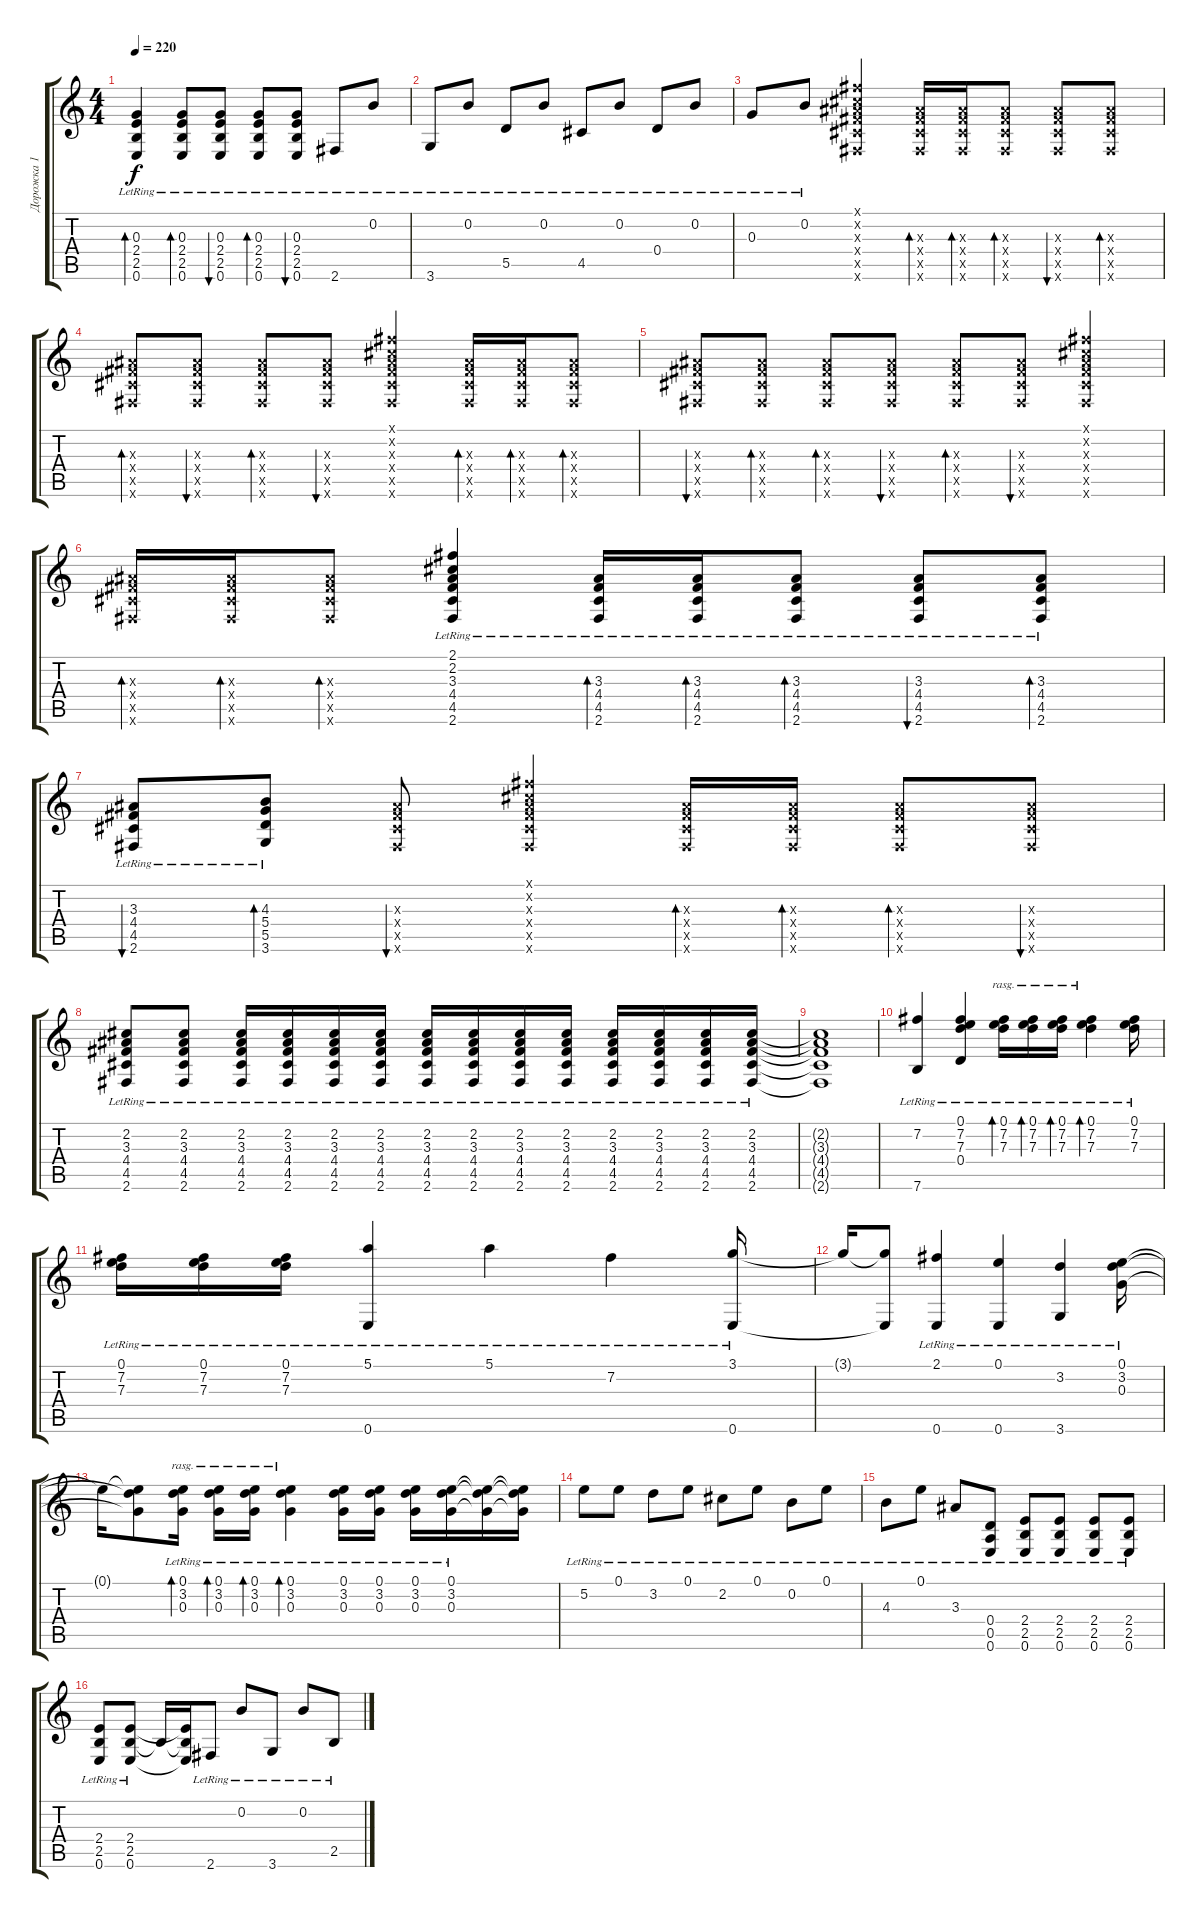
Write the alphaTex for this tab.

\track ("Дорожка 1" "Дорожка 1") {instrument acousticguitarsteel}
\staff {score tabs}
\tuning (E4 B3 G3 D3 A2 E2) {hide}
\ts (4 4)
\tempo 220
\clef g2
\ks c
(0.3{lr} 2.4{lr} 2.5{lr} 0.6{lr}).4{bd 120 dy f} (0.3{lr} 2.4{lr} 2.5{lr} 0.6{lr}).8{bd 120} (0.3{lr} 2.4{lr} 2.5{lr} 0.6{lr}).8{bu 120} (0.3{lr} 2.4{lr} 2.5{lr} 0.6{lr}).8{bd 120} (0.3{lr} 2.4{lr} 2.5{lr} 0.6{lr}).8{bu 120} 2.6{lr}.8 0.2{lr}.8 |
3.6{lr}.8 0.2{lr}.8 5.5{lr}.8 0.2{lr}.8 4.5{lr}.8 0.2{lr}.8 0.4{lr}.8 0.2{lr}.8 |
0.3{lr}.8 0.2{lr}.8 (2.1{x} 2.2{x} 3.3{x} 4.4{x} 4.5{x} 2.6{x}).4 (3.3{x} 4.4{x} 4.5{x} 2.6{x}).16{bd 60} (3.3{x} 4.4{x} 4.5{x} 2.6{x}).16{bd 60} (3.3{x} 4.4{x} 4.5{x} 2.6{x}).8{bd 60} (3.3{x} 4.4{x} 4.5{x} 2.6{x}).8{bu 60} (3.3{x} 4.4{x} 4.5{x} 2.6{x}).8{bd 60} |
(3.3{x} 4.4{x} 4.5{x} 2.6{x}).8{bd 60} (3.3{x} 4.4{x} 4.5{x} 2.6{x}).8{bu 60} (3.3{x} 4.4{x} 4.5{x} 2.6{x}).8{bd 60} (3.3{x} 4.4{x} 4.5{x} 2.6{x}).8{bu 60} (2.1{x} 2.2{x} 3.3{x} 4.4{x} 4.5{x} 2.6{x}).4 (3.3{x} 4.4{x} 4.5{x} 2.6{x}).16{bd 60} (3.3{x} 4.4{x} 4.5{x} 2.6{x}).16{bd 60} (3.3{x} 4.4{x} 4.5{x} 2.6{x}).8{bd 60} |
(3.3{x} 4.4{x} 4.5{x} 2.6{x}).8{bu 60} (3.3{x} 4.4{x} 4.5{x} 2.6{x}).8{bd 60} (3.3{x} 4.4{x} 4.5{x} 2.6{x}).8{bd 60} (3.3{x} 4.4{x} 4.5{x} 2.6{x}).8{bu 60} (3.3{x} 4.4{x} 4.5{x} 2.6{x}).8{bd 60} (3.3{x} 4.4{x} 4.5{x} 2.6{x}).8{bu 60} (2.1{x} 2.2{x} 3.3{x} 4.4{x} 4.5{x} 2.6{x}).4 |
(3.3{x} 4.4{x} 4.5{x} 2.6{x}).16{bd 60} (3.3{x} 4.4{x} 4.5{x} 2.6{x}).16{bd 60} (3.3{x} 4.4{x} 4.5{x} 2.6{x}).8{bd 60} (2.1{lr} 2.2{lr} 3.3{lr} 4.4{lr} 4.5{lr} 2.6{lr}).4 (3.3{lr} 4.4{lr} 4.5{lr} 2.6{lr}).16{bd 60} (3.3{lr} 4.4{lr} 4.5{lr} 2.6{lr}).16{bd 60} (3.3{lr} 4.4{lr} 4.5{lr} 2.6{lr}).8{bd 60} (3.3{lr} 4.4{lr} 4.5{lr} 2.6{lr}).8{bu 60} (3.3{lr} 4.4{lr} 4.5{lr} 2.6{lr}).8{bd 60} |
(3.3{lr} 4.4{lr} 4.5{lr} 2.6{lr}).8{bu 60} (4.3{lr} 5.4{lr} 5.5{lr} 3.6{lr}).8{bd 60} (3.3{x} 4.4{x} 4.5{x} 2.6{x}).8{bu 60} (2.1{x} 2.2{x} 3.3{x} 4.4{x} 4.5{x} 2.6{x}).4 (3.3{x} 4.4{x} 4.5{x} 2.6{x}).16{bd 60} (3.3{x} 4.4{x} 4.5{x} 2.6{x}).16{bd 60} (3.3{x} 4.4{x} 4.5{x} 2.6{x}).8{bd 60} (3.3{x} 4.4{x} 4.5{x} 2.6{x}).8{bu 60} |
(2.2{lr} 3.3{lr} 4.4{lr} 4.5{lr} 2.6{lr}).8 (2.2{lr} 3.3{lr} 4.4{lr} 4.5{lr} 2.6{lr}).8 (2.2{lr} 3.3{lr} 4.4{lr} 4.5{lr} 2.6{lr}).16 (2.2{lr} 3.3{lr} 4.4{lr} 4.5{lr} 2.6{lr}).16 (2.2{lr} 3.3{lr} 4.4{lr} 4.5{lr} 2.6{lr}).16 (2.2{lr} 3.3{lr} 4.4{lr} 4.5{lr} 2.6{lr}).16 (2.2{lr} 3.3{lr} 4.4{lr} 4.5{lr} 2.6{lr}).16 (2.2{lr} 3.3{lr} 4.4{lr} 4.5{lr} 2.6{lr}).16 (2.2{lr} 3.3{lr} 4.4{lr} 4.5{lr} 2.6{lr}).16 (2.2{lr} 3.3{lr} 4.4{lr} 4.5{lr} 2.6{lr}).16 (2.2{lr} 3.3{lr} 4.4{lr} 4.5{lr} 2.6{lr}).16 (2.2{lr} 3.3{lr} 4.4{lr} 4.5{lr} 2.6{lr}).16 (2.2{lr} 3.3{lr} 4.4{lr} 4.5{lr} 2.6{lr}).16 (2.2{lr} 3.3{lr} 4.4{lr} 4.5{lr} 2.6{lr}).16 |
(2.2{t} 3.3{t} 4.4{t} 4.5{t} 2.6{t}).1 |
(7.2{lr} 7.6{lr}).4 (0.1{lr} 7.2{lr} 7.3{lr} 0.4{lr}).4 (0.1{lr} 7.2{lr} 7.3{lr}).16{bd 60 rasg ii} (0.1{lr} 7.2{lr} 7.3{lr}).16{bd 60 rasg ii} (0.1{lr} 7.2{lr} 7.3{lr}).16{bd 60 rasg ii} (0.1{lr} 7.2{lr} 7.3{lr}).4{bd 60 rasg ii} (0.1{lr} 7.2{lr} 7.3{lr}).16 |
(0.1{lr} 7.2{lr} 7.3{lr}).16 (0.1{lr} 7.2{lr} 7.3{lr}).16 (0.1{lr} 7.2{lr} 7.3{lr}).16 (5.1{lr} 0.6{lr}).4 5.1{lr}.4 7.2{lr}.4 (3.1{lr} 0.6{lr}).16 |
3.1{t}.16 (3.1{t} 0.6{t}).8 (2.1{lr} 0.6{lr}).4 (0.1{lr} 0.6{lr}).4 (3.2{lr} 3.6{lr}).4 (0.1{lr} 3.2{lr} 0.3{lr}).16 |
0.1{t}.16 (0.1{t} 3.2{t} 0.3{t}).8 (0.1{lr} 3.2{lr} 0.3{lr}).16{bd 60 rasg ii} (0.1{lr} 3.2{lr} 0.3{lr}).16{bd 60 rasg ii} (0.1{lr} 3.2{lr} 0.3{lr}).16{bd 60 rasg ii} (0.1{lr} 3.2{lr} 0.3{lr}).4{bd 60 rasg ii} (0.1{lr} 3.2{lr} 0.3{lr}).16 (0.1{lr} 3.2{lr} 0.3{lr}).16 (0.1{lr} 3.2{lr} 0.3{lr}).16 (0.1{lr} 3.2{lr} 0.3{lr}).16 (0.1{t} 3.2{t} 0.3{t}).16 (0.1{t} 3.2{t} 0.3{t}).16 |
5.2{lr}.8 0.1{lr}.8 3.2{lr}.8 0.1{lr}.8 2.2{lr}.8 0.1{lr}.8 0.2{lr}.8 0.1{lr}.8 |
4.3{lr}.8 0.1{lr}.8 3.3{lr}.8 (0.4{lr} 0.5{lr} 0.6{lr}).8 (2.4{lr} 2.5{lr} 0.6{lr}).8 (2.4{lr} 2.5{lr} 0.6{lr}).8 (2.4{lr} 2.5{lr} 0.6{lr}).8 (2.4{lr} 2.5{lr} 0.6{lr}).8 |
(2.4{lr} 2.5{lr} 0.6{lr}).8 (2.4{lr} 2.5{lr} 0.6{lr}).8 2.5{t}.16 (2.4{t} 2.5{t} 0.6{t}).16 2.6{lr}.8 0.2{lr}.8 3.6{lr}.8 0.2{lr}.8 2.5{lr}.8
